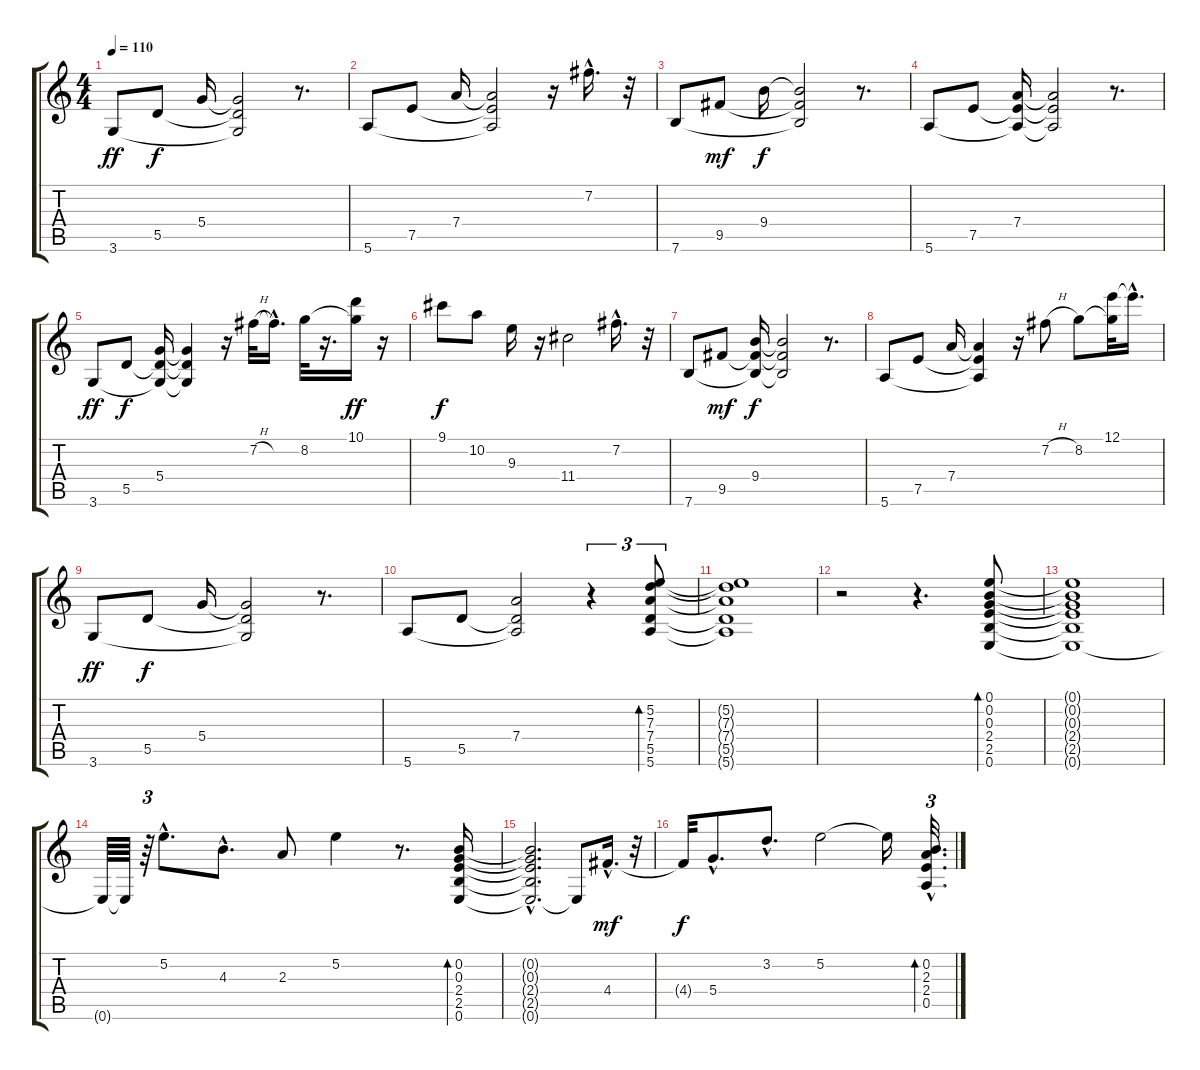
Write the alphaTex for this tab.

\track "" {instrument distortionguitar}
\staff {score tabs}
\tuning (E4 B3 G3 D3 A2 E2) {hide}
\ts (4 4)
\tempo 110
\clef g2
\ks c
3.6.8{dy ff} 5.5.8{dy f} 5.4.16 (5.4{t} 5.5{t} 3.6{t}).2 r.8{d} |
5.6.8 7.5.8 7.4.16 (7.4{t} 7.5{t} 5.6{t}).2 r.16 7.2{hac}.16{d} r.32 |
7.6.8 9.5.8{dy mf} 9.4.16{dy f} (9.4{t} 9.5{t} 7.6{t}).2 r.8{d} |
5.6.8 7.5.8 (7.4 7.5{t} 5.6{t}).16 (7.4{t} 7.5{t} 5.6{t}).2 r.8{d} |
3.6.8{dy ff} 5.5.8{dy f} (5.4 5.5{t} 3.6{t}).16 (5.4{t} 5.5{t} 3.6{t}).4 r.16 7.2{h}.32 7.2{hac t}.16{d} 8.2.32 r.16{d} (10.1 8.2{t}).16{dy ff} r.16 |
9.1.8{dy f} 10.2.8 9.3.16 r.16 11.4.2 7.2{hac}.16{d} r.32 |
7.6.8 9.5.8{dy mf} (9.4 9.5{t} 7.6{t}).16{dy f} (9.4{t} 9.5{t} 7.6{t}).2 r.8{d} |
5.6.8 7.5.8 7.4.16 (7.4{t} 7.5{t} 5.6{t}).4 r.16 7.2{h}.8 8.2.8 (12.1 8.2{t}).32 12.1{hac t}.16{d} |
3.6.8{dy ff} 5.5.8{dy f} 5.4.16 (5.4{t} 5.5{t} 3.6{t}).2 r.8{d} |
5.6.8 5.5.8 (7.4 5.5{t} 5.6{t}).2 r.4{tu (3 2)} (5.2 7.3 7.4 5.5 5.6).8{tu (3 2) bd 480} |
(5.2{t} 7.3{t} 7.4{t} 5.5{t} 5.6{t}).1 |
r.2 r.4{d} (0.1 0.2 0.3 2.4 2.5 0.6).8{bd 480} |
(0.1{t} 0.2{t} 0.3{t} 2.4{t} 2.5{t} 0.6{t}).1 |
0.6{t}.64 0.6{t}.64 r.64{tu (3 2)} 5.2{hac}.8{d} 4.3{hac}.8{d} 2.3.8 5.2.4 r.8{d} (0.2 0.3 2.4 2.5 0.6).16{bd 480} |
(0.2{hac t} 0.3{hac t} 2.4{hac t} 2.5{hac t} 0.6{hac t}).2{d} 0.6{t}.8 4.4{hac}.16{d dy mf} r.32 |
4.4{t}.32{dy f} 5.4{hac}.8{d} 3.2{hac}.8{d} 5.2.2 5.2{t}.16 (0.2{hac} 2.3{hac} 2.4{hac} 0.5{hac}).32{d tu (3 2) bd 480}
